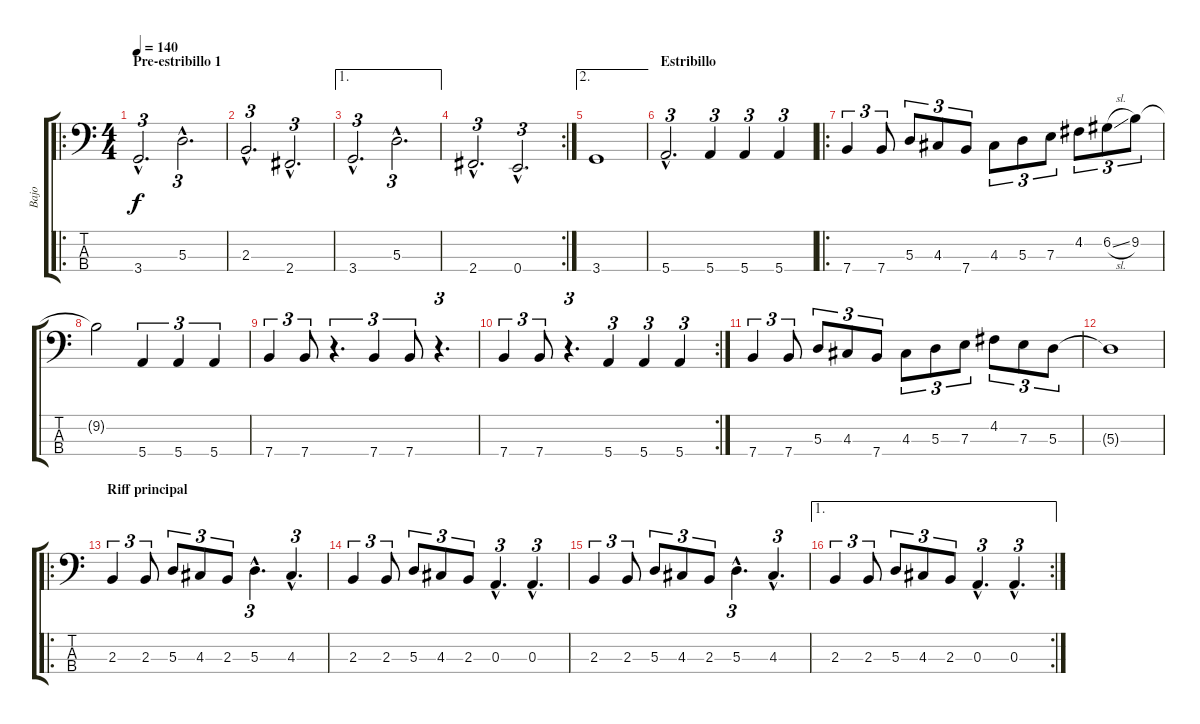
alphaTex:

\track ("Bajo" "Bajo") {instrument electricbasspick}
\staff {score tabs}
\tuning (G2 D2 A1 E1) {hide}
\ro
\ts (4 4)
\section ("" "Pre-estribillo 1")
\tempo 140
\clef f4
\ks c
3.4{hac}.2{d tu (3 2) dy f} 5.3{hac}.2{d tu (3 2)} |
2.3{hac}.2{d tu (3 2)} 2.4{hac}.2{d tu (3 2)} |
\ae 1
3.4{hac}.2{d tu (3 2)} 5.3{hac}.2{d tu (3 2)} |
\rc 2
2.4{hac}.2{d tu (3 2)} 0.4{hac}.2{d tu (3 2)} |
\ae 2
3.4.1 |
\section ("" "Estribillo")
5.4{hac}.2{d tu (3 2)} 5.4.4{tu (3 2)} 5.4.4{tu (3 2)} 5.4.4{tu (3 2)} |
\ro
7.4.4{tu (3 2)} 7.4.8{tu (3 2)} 5.3.8{tu (3 2)} 4.3.8{tu (3 2)} 7.4.8{tu (3 2)} 4.3.8{tu (3 2)} 5.3.8{tu (3 2)} 7.3.8{tu (3 2)} 4.2.8{tu (3 2)} 6.2{sl}.8{tu (3 2)} 9.2.8{tu (3 2)} |
9.2{t}.2 5.4.4{tu (3 2)} 5.4.4{tu (3 2)} 5.4.4{tu (3 2)} |
7.4.4{tu (3 2)} 7.4.8{tu (3 2)} r.4{d tu (3 2)} 7.4.4{tu (3 2)} 7.4.8{tu (3 2)} r.4{d tu (3 2)} |
\rc 2
7.4.4{tu (3 2)} 7.4.8{tu (3 2)} r.4{d tu (3 2)} 5.4.4{tu (3 2)} 5.4.4{tu (3 2)} 5.4.4{tu (3 2)} |
7.4.4{tu (3 2)} 7.4.8{tu (3 2)} 5.3.8{tu (3 2)} 4.3.8{tu (3 2)} 7.4.8{tu (3 2)} 4.3.8{tu (3 2)} 5.3.8{tu (3 2)} 7.3.8{tu (3 2)} 4.2.8{tu (3 2)} 7.3.8{tu (3 2)} 5.3.8{tu (3 2)} |
5.3{t}.1 |
\ro
\section ("" "Riff principal")
2.3.4{tu (3 2)} 2.3.8{tu (3 2)} 5.3.8{tu (3 2)} 4.3.8{tu (3 2)} 2.3.8{tu (3 2)} 5.3{hac}.4{d tu (3 2)} 4.3{hac}.4{d tu (3 2)} |
2.3.4{tu (3 2)} 2.3.8{tu (3 2)} 5.3.8{tu (3 2)} 4.3.8{tu (3 2)} 2.3.8{tu (3 2)} 0.3{hac}.4{d tu (3 2)} 0.3{hac}.4{d tu (3 2)} |
2.3.4{tu (3 2)} 2.3.8{tu (3 2)} 5.3.8{tu (3 2)} 4.3.8{tu (3 2)} 2.3.8{tu (3 2)} 5.3{hac}.4{d tu (3 2)} 4.3{hac}.4{d tu (3 2)} |
\ae 1
\rc 2
2.3.4{tu (3 2)} 2.3.8{tu (3 2)} 5.3.8{tu (3 2)} 4.3.8{tu (3 2)} 2.3.8{tu (3 2)} 0.3{hac}.4{d tu (3 2)} 0.3{hac}.4{d tu (3 2)}
